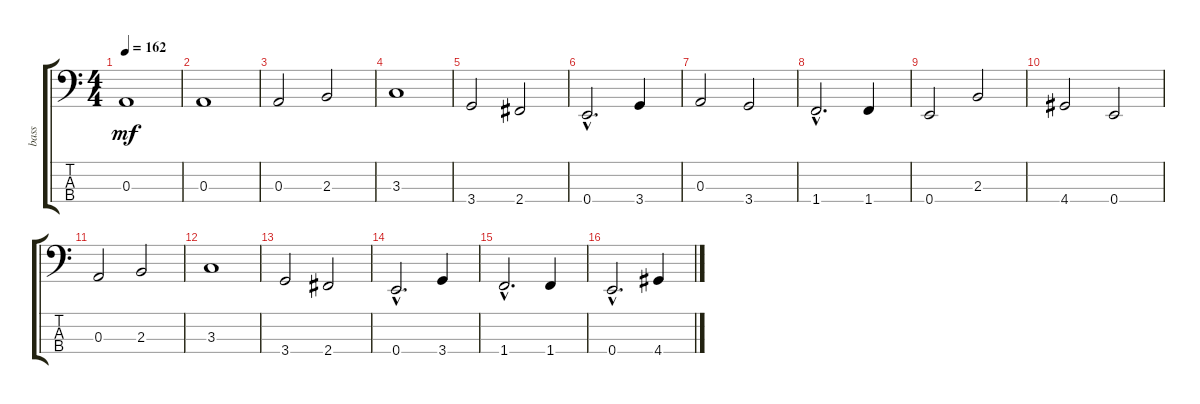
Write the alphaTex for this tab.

\track ("bass" "bass") {instrument fretlessbass}
\staff {score tabs}
\tuning (G2 D2 A1 E1) {hide}
\ts (4 4)
\tempo 162
\clef f4
\ks c
0.3.1{dy mf} |
0.3.1 |
0.3.2 2.3.2 |
3.3.1 |
3.4.2 2.4.2 |
0.4{hac}.2{d} 3.4.4 |
0.3.2 3.4.2 |
1.4{hac}.2{d} 1.4.4 |
0.4.2 2.3.2 |
4.4.2 0.4.2 |
0.3.2 2.3.2 |
3.3.1 |
3.4.2 2.4.2 |
0.4{hac}.2{d} 3.4.4 |
1.4{hac}.2{d} 1.4.4 |
0.4{hac}.2{d} 4.4.4
